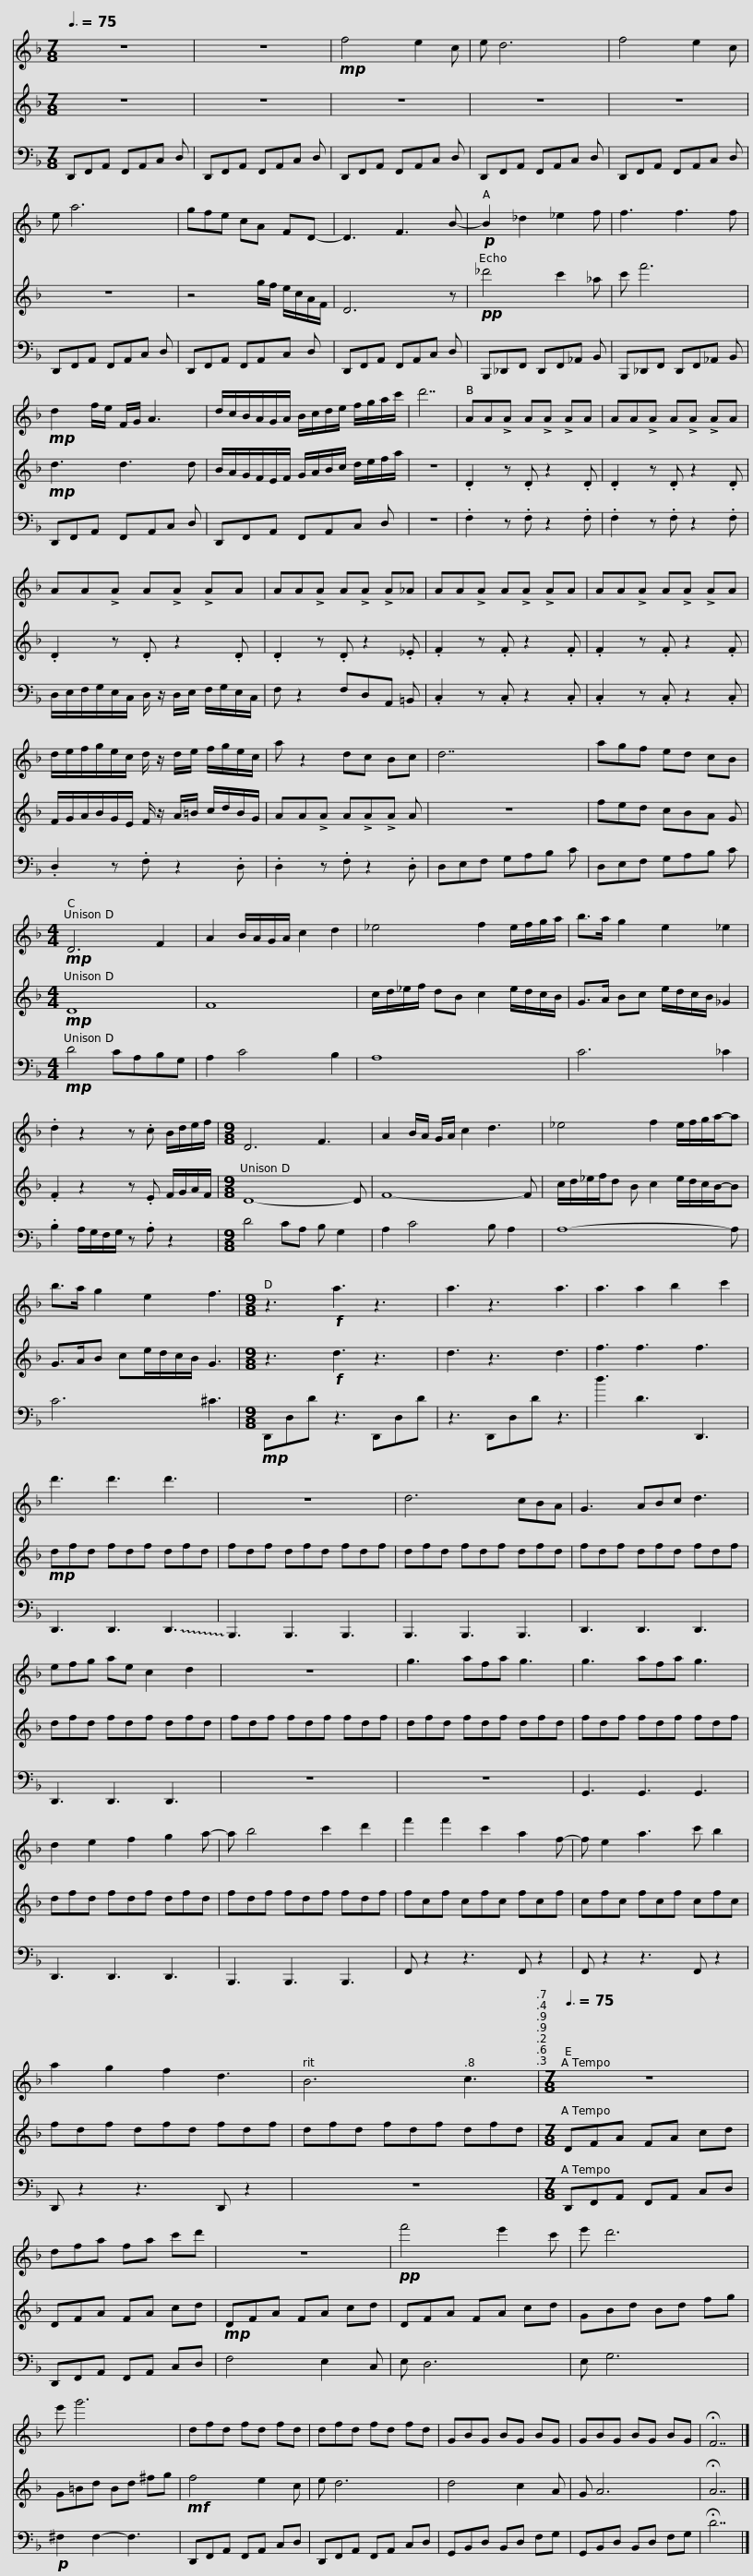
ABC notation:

X:1
%%score 1 2 3
L:1/8
Q:3/8=75
M:7/8
I:linebreak $
K:F
V:1 treble
V:2 treble
V:3 bass
V:1
 z7 | z7 |!mp! f4 e2 c | e d6 | f4 e2 c |$ %5
 e a6 | gfe cA FD- | D3 F3 B- |!p! B2 _d2 _e2 f | f3 f3 f |$ %10
!mp! d2 f/e/ F/G/ A3 | d/c/B/A/G/A/ B/c/d/e/ f/g/a/c'/ | d'7 | AA!>!A A!>!A !>!AA | AA!>!A A!>!A !>!AA |$ %15
 AA!>!A A!>!A !>!AA | AA!>!A A!>!A !>!A_A | AA!>!A A!>!A !>!AA | AA!>!A A!>!A !>!AA |$ d/e/f/g/e/c/ d/ z/ d/e/ f/g/e/c/ | %20
 a z2 dc Bc | d7 | agf ed cB |[M:4/4]!mp! D6 F2 |$ A2 B/A/G/A/ c2 d2 | %25
 _e4 f2 e/f/g/a/ | b>a g2 e2 _e2 | .d2 z2 z .c B/d/e/f/ |$[M:9/8] D6 F3 | A2 B/A/ G/A/ c2 d3 | %30
 _e4 f2 e/f/g/a/-a | b>a g2 e2 f3 |$[M:9/8] z3!f! a3 z3 | a3 z3 a3 | a3 a2 b2 c'2 | %35
 d'3 d'3 d'3 | z9 |$ d6 cBA | G3 ABc d3 | efg ae c2 d2 | %40
 z9 | g3 afa g3 |$ g3 afa g3 | d2 e2 f2 g2 a- | a b4 c'2 d'2 | %45
 f'2 f'2 c'2 a2 f- |$ f e2 a3 c' b2 | a2 g2 f2 d3 |[Q:3/8=75] B6[Q:3/8=53] c3[Q:3/8=74][Q:3/8=73][Q:3/8=70][Q:3/8=66][Q:3/8=61][Q:3/8=44][Q:3/8=33] |[M:7/8][Q:3/8=20][Q:3/8=75] z7 | %50
 dfa fa c'd' |$ z7 |!pp! f'4 e'2 c' | e' d'6 | e' g'6 | %55
 dfd fd fd | dfd fd fd |$ GBG BG BG | GBG BG BG | !fermata!F7 |] %60
V:2
 z7 | z7 | z7 | z7 | z7 |$ %5
 z7 | z4 g/f/ e/c/A/F/ | D6 z |!pp! _d'4 c'2 _a | c' f'6 |$ %10
!mp! d3 d3 d | B/A/G/F/E/F/ G/A/B/c/ d/e/f/a/ | z7 | .D2 z .D z2 .D | .D2 z .D z2 .D |$ %15
 .D2 z .D z2 .D | .D2 z .D z2 ._E | .F2 z .F z2 .F | .F2 z .F z2 .F |$ F/G/A/B/G/E/ F/ z/ A/=B/ c/d/B/G/ | %20
 AA!>!A A!>!A!>!A A | z7 | fed cBA G |[M:4/4]!mp! D8 |$ F8 | %25
 c/d/_e/f/ dB c2 e/d/c/B/ | G>A Bc e/d/c/B/ _G2 | .F2 z2 z .E F/G/A/F/ |$[M:9/8] D8- D | F8- F | %30
 c/d/_e/f/d B c2 e/d/c/B/-B | G>AB ce/d/c/B/ G3 |$[M:9/8] z3!f! d3 z3 | d3 z3 d3 | f3 f3 f3 | %35
!mp! dfd fdf dfd | fdf dfd fdf |$ dfd fdf dfd | fdf dfd fdf | dfd fdf dfd | %40
 fdf fdf fdf | dfd fdf dfd |$ fdf fdf fdf | dfd fdf dfd | fdf fdf fdf | %45
 fcf cfc fcf |$ cfc fcf cfc | fdf dfd fdf | dfd fdf dfd |[M:7/8] DFA FA cd | %50
 DFA FA cd |$!mp! DFA FA cd | DFA FA cd | GBd Bd fg | G=Bd Bd ^fg | %55
!mf! f4 e2 c | e d6 |$ d4 c2 A | G A6 | !fermata!A7 |] %60
V:3
 D,,F,,A,, F,,A,,C, D, | D,,F,,A,, F,,A,,C, D, | D,,F,,A,, F,,A,,C, D, | D,,F,,A,, F,,A,,C, D, | D,,F,,A,, F,,A,,C, D, |$ %5
 D,,F,,A,, F,,A,,C, D, | D,,F,,A,, F,,A,,C, D, | D,,F,,A,, F,,A,,C, D, | B,,,_D,,F,, D,,F,,_A,, B,, | B,,,_D,,F,, D,,F,,_A,, B,, |$ %10
 D,,F,,A,, F,,A,,C, D, | D,,F,,A,, F,,A,,C, D, | z7 | .F,2 z .F, z2 .F, | .F,2 z .F, z2 .F, |$ %15
 D,/E,/F,/G,/E,/C,/ D,/ z/ D,/E,/ F,/G,/E,/C,/ | F, z2 F,D,A,, =B,, | .C,2 z .C, z2 .C, | .C,2 z .C, z2 .C, |$ .D,2 z .F, z2 .D, | %20
 .D,2 z .F, z2 .D, | D,E,F, G,A,B, C | D,E,F, G,A,B, C |[M:4/4]!mp! D4 CA,B,G, |$ A,2 C4 B,2 | %25
 A,8 | C6 _C2 | .B,2 A,/G,/F,/G,/ z .A, z2 |$[M:9/8] D4 CA, B, G,2 | A,2 C4 B, A,2 | %30
 A,8- A, | C6 ^C3 |$[M:9/8]!mp! D,,D,D z3 D,,D,D | z3 D,,D,D z3 | d3 D3 D,,3 | %35
 D,,3 D,,3 !~(!D,,3 | !~)!B,,,3 B,,,3 B,,,3 |$ B,,,3 B,,,3 B,,,3 | D,,3 D,,3 D,,3 | D,,3 D,,3 D,,3 | %40
 z9 | z9 |$ G,,3 G,,3 G,,3 | D,,3 D,,3 D,,3 | B,,,3 B,,,3 B,,,3 | %45
 F,, z2 z3 F,, z2 |$ F,, z2 z3 F,, z2 | D,, z2 z3 D,, z2 | z9 |[M:7/8] D,,F,,A,, F,,A,, C,D, | %50
 D,,F,,A,, F,,A,, C,D, |$ F,4 E,2 C, | E, D,6 | E, G,6 |!p! ^F,2 F,2- F,3 | %55
 D,,F,,A,, F,,A,, C,D, | D,,F,,A,, F,,A,, C,D, |$ G,,B,,D, B,,D, F,G, | G,,B,,D, B,,D, F,G, | !fermata!D7 |] %60
